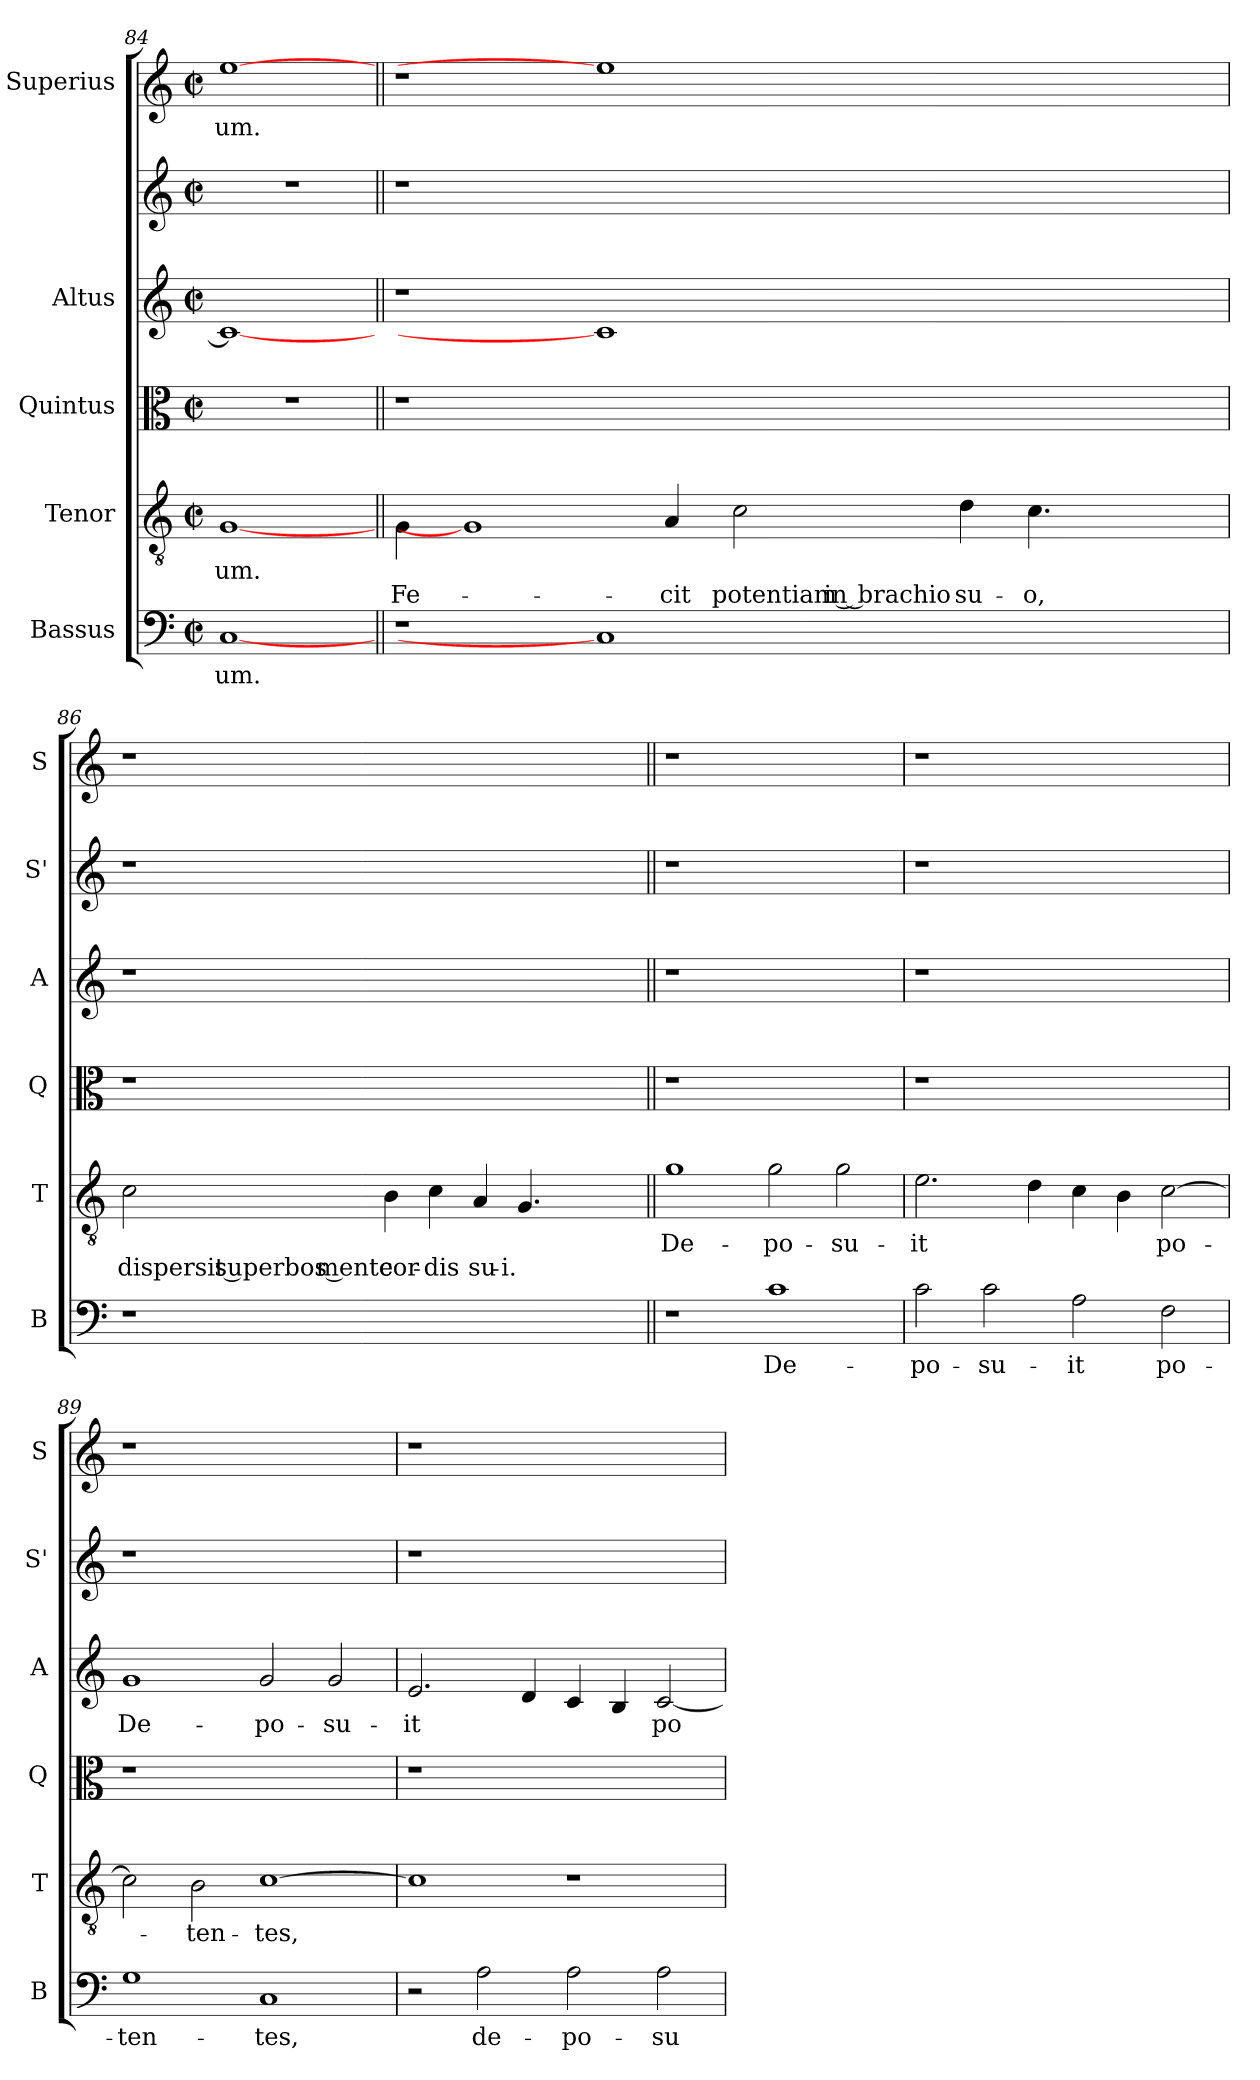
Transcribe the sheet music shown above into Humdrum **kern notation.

**kern	**text	**kern	**text	**text	**kern	**kern	**text	**kern	**kern	**text
*part6	*part6	*part5	*part5	*part5	*part4	*part3	*part3	*part2	*part1	*part1
*staff6	*staff6	*staff5	*staff5	*staff5	*staff4	*staff3	*staff3	*staff2	*staff1	*staff1
*I"Bassus	*	*I"Tenor	*	*	*I"Quintus	*I"Altus	*	*	*I"Superius	*
*I'B	*	*I'T	*	*	*I'Q	*I'A	*	*I'S'	*I'S	*
*clefF4	*	*clefGv2	*	*	*clefC3	*clefG2	*	*clefG2	*clefG2	*
*k[]	*	*k[]	*	*	*k[]	*k[]	*	*k[]	*k[]	*
*C:	*	*C:	*	*	*C:	*C:	*	*C:	*C:	*
*M2/2	*	*M2/2	*	*	*M2/2	*M2/2	*	*M2/2	*M2/2	*
*met(c|)	*	*met(c|)	*	*	*met(c|)	*met(c|)	*	*met(c|)	*met(c|)	*
=84	=84	=84	=84	=84	=84	=84	=84	=84	=84	=84
!	!LO:LY:b	!	!LO:LY:b	!	!	!	!	!	!	!LO:LY:b
[1C	-um.	[1G	-um.	.	1r	1c_	.	1r	[1ee	-um.
!!LO:LB:g=z
=85||	=85||	=85||	=85||	=85||	=85||	=85||	=85||	=85||	=85||	=85||
!	!	!LO:N:head=solid	!	!LO:LY:b	!	!	!	!	!	!
1r	.	4G\	.	Fe-	1r	1r	.	1r	1r	.
.	.	1G]	.	.	.	.	.	.	.	.
1C]	.	.	.	.	0ryy	1c]	.	0ryy	1ee]	.
!	!	!LO:N:head=solid	!	!LO:LY:b	!	!	!	!	!	!
.	.	4A/	.	-cit	.	.	.	.	.	.
!	!	!LO:N:head=open	!	!LO:LY:b	!	!	!	!	!	!
.	.	4c\	.	potentiam in brachio	.	.	.	.	.	.
!	!	!LO:N:head=solid	!	!LO:LY:b	!	!	!	!	!	!
.	.	4d\	.	su-	.	.	.	.	.	.
!	!	!LO:N:head=solid	!	!LO:LY:b	!	!	!	!	!	!
1ryy	.	2.c\	.	-o,	.	1ryy	.	.	1ryy	.
.	.	4ryy	.	.	.	.	.	.	.	.
=86	=86	=86	=86	=86	=86	=86	=86	=86	=86	=86
!	!	!LO:N:head=open	!	!LO:LY:b	!	!	!	!	!	!
1r	.	2c\	.	dispersit superbos mente	1r	1r	.	1r	1r	.
!	!	!LO:N:head=solid	!	!LO:LY:b	!	!	!	!	!	!
.	.	4B\	.	cor-	.	.	.	.	.	.
!	!	!LO:N:head=solid	!	!LO:LY:b	!	!	!	!	!	!
.	.	4c\	.	-dis	.	.	.	.	.	.
!	!	!LO:N:head=solid	!	!LO:LY:b	!	!	!	!	!	!
1ryy	.	4A/	.	su-	1ryy	1ryy	.	1ryy	1ryy	.
!	!	!LO:N:head=solid	!	!LO:LY:b	!	!	!	!	!	!
.	.	4.G/	.	-i.	.	.	.	.	.	.
.	.	8ryy	.	.	.	.	.	.	.	.
.	.	4ryy	.	.	.	.	.	.	.	.
!!LO:LB:g=z
=87||	=87||	=87||	=87||	=87||	=87||	=87||	=87||	=87||	=87||	=87||
!	!	!	!LO:LY:b	!	!	!	!	!	!	!
1r	.	1g	De-	.	1r	1r	.	1r	1r	.
!	!LO:LY:b	!	!LO:LY:b	!	!	!	!	!	!	!
1c	De-	2g\	-po-	.	1ryy	1ryy	.	1ryy	1ryy	.
!	!	!	!LO:LY:b	!	!	!	!	!	!	!
.	.	2g\	-su-	.	.	.	.	.	.	.
=88	=88	=88	=88	=88	=88	=88	=88	=88	=88	=88
!	!LO:LY:b	!	!LO:LY:b	!	!	!	!	!	!	!
2c\	-po-	2.e\	-it	.	1r	1r	.	1r	1r	.
!	!LO:LY:b	!	!	!	!	!	!	!	!	!
2c\	-su-	.	.	.	.	.	.	.	.	.
.	.	4d\	.	.	.	.	.	.	.	.
!	!LO:LY:b	!	!	!	!	!	!	!	!	!
2A\	-it	4c\	.	.	1ryy	1ryy	.	1ryy	1ryy	.
.	.	4B\	.	.	.	.	.	.	.	.
!	!LO:LY:b	!	!LO:LY:b	!	!	!	!	!	!	!
2F\	po-	[2c\	po-	.	.	.	.	.	.	.
=89	=89	=89	=89	=89	=89	=89	=89	=89	=89	=89
!	!LO:LY:b	!	!	!	!	!	!LO:LY:b	!	!	!
1G	-ten-	2c\]	.	.	1r	1g	De-	1r	1r	.
!	!	!	!LO:LY:b	!	!	!	!	!	!	!
.	.	2B\	-ten-	.	.	.	.	.	.	.
!	!LO:LY:b	!	!LO:LY:b	!	!	!	!LO:LY:b	!	!	!
1C	-tes,	[1c	-tes,	.	1ryy	2g/	-po-	1ryy	1ryy	.
!	!	!	!	!	!	!	!LO:LY:b	!	!	!
.	.	.	.	.	.	2g/	-su-	.	.	.
=90	=90	=90	=90	=90	=90	=90	=90	=90	=90	=90
!	!	!	!	!	!	!	!LO:LY:b	!	!	!
2r	.	1c]	.	.	1r	2.e/	-it	1r	1r	.
!	!LO:LY:b	!	!	!	!	!	!	!	!	!
2A\	de-	.	.	.	.	.	.	.	.	.
.	.	.	.	.	.	4d/	.	.	.	.
!	!LO:LY:b	!	!	!	!	!	!	!	!	!
2A\	-po-	1r	.	.	1ryy	4c/	.	1ryy	1ryy	.
.	.	.	.	.	.	4B/	.	.	.	.
!	!LO:LY:b	!	!	!	!	!	!LO:LY:b	!	!	!
2A\	-su-	.	.	.	.	[2c/	po-	.	.	.
=	=	=	=	=	=	=	=	=	=	=
*-	*-	*-	*-	*-	*-	*-	*-	*-	*-	*-
